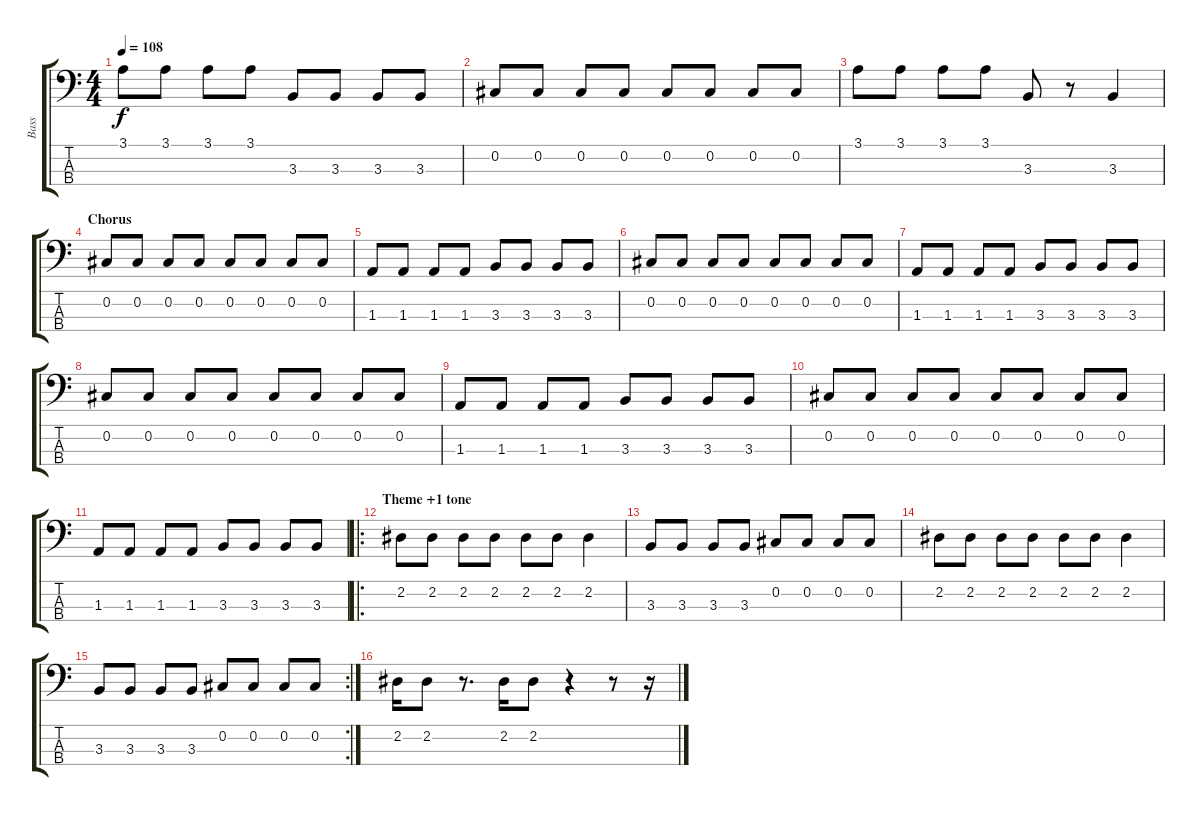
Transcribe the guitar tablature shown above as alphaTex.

\track ("Bass" "Bass") {instrument electricbasspick}
\staff {score tabs}
\tuning (Gb2 Db2 Ab1 Eb1) {hide}
\ts (4 4)
\tempo 108
\clef f4
\ks c
3.1.8{dy f} 3.1.8 3.1.8 3.1.8 3.3.8 3.3.8 3.3.8 3.3.8 |
0.2.8 0.2.8 0.2.8 0.2.8 0.2.8 0.2.8 0.2.8 0.2.8 |
3.1.8 3.1.8 3.1.8 3.1.8 3.3.8 r.8 3.3.4 |
\section ("" "Chorus")
0.2.8 0.2.8 0.2.8 0.2.8 0.2.8 0.2.8 0.2.8 0.2.8 |
1.3.8 1.3.8 1.3.8 1.3.8 3.3.8 3.3.8 3.3.8 3.3.8 |
0.2.8 0.2.8 0.2.8 0.2.8 0.2.8 0.2.8 0.2.8 0.2.8 |
1.3.8 1.3.8 1.3.8 1.3.8 3.3.8 3.3.8 3.3.8 3.3.8 |
0.2.8 0.2.8 0.2.8 0.2.8 0.2.8 0.2.8 0.2.8 0.2.8 |
1.3.8 1.3.8 1.3.8 1.3.8 3.3.8 3.3.8 3.3.8 3.3.8 |
0.2.8 0.2.8 0.2.8 0.2.8 0.2.8 0.2.8 0.2.8 0.2.8 |
1.3.8 1.3.8 1.3.8 1.3.8 3.3.8 3.3.8 3.3.8 3.3.8 |
\ro
\section ("" "Theme +1 tone")
2.2.8 2.2.8 2.2.8 2.2.8 2.2.8 2.2.8 2.2.4 |
3.3.8 3.3.8 3.3.8 3.3.8 0.2.8 0.2.8 0.2.8 0.2.8 |
2.2.8 2.2.8 2.2.8 2.2.8 2.2.8 2.2.8 2.2.4 |
\rc 2
3.3.8 3.3.8 3.3.8 3.3.8 0.2.8 0.2.8 0.2.8 0.2.8 |
2.2.16 2.2.8 r.8{d} 2.2.16 2.2.8 r.4 r.8 r.16
